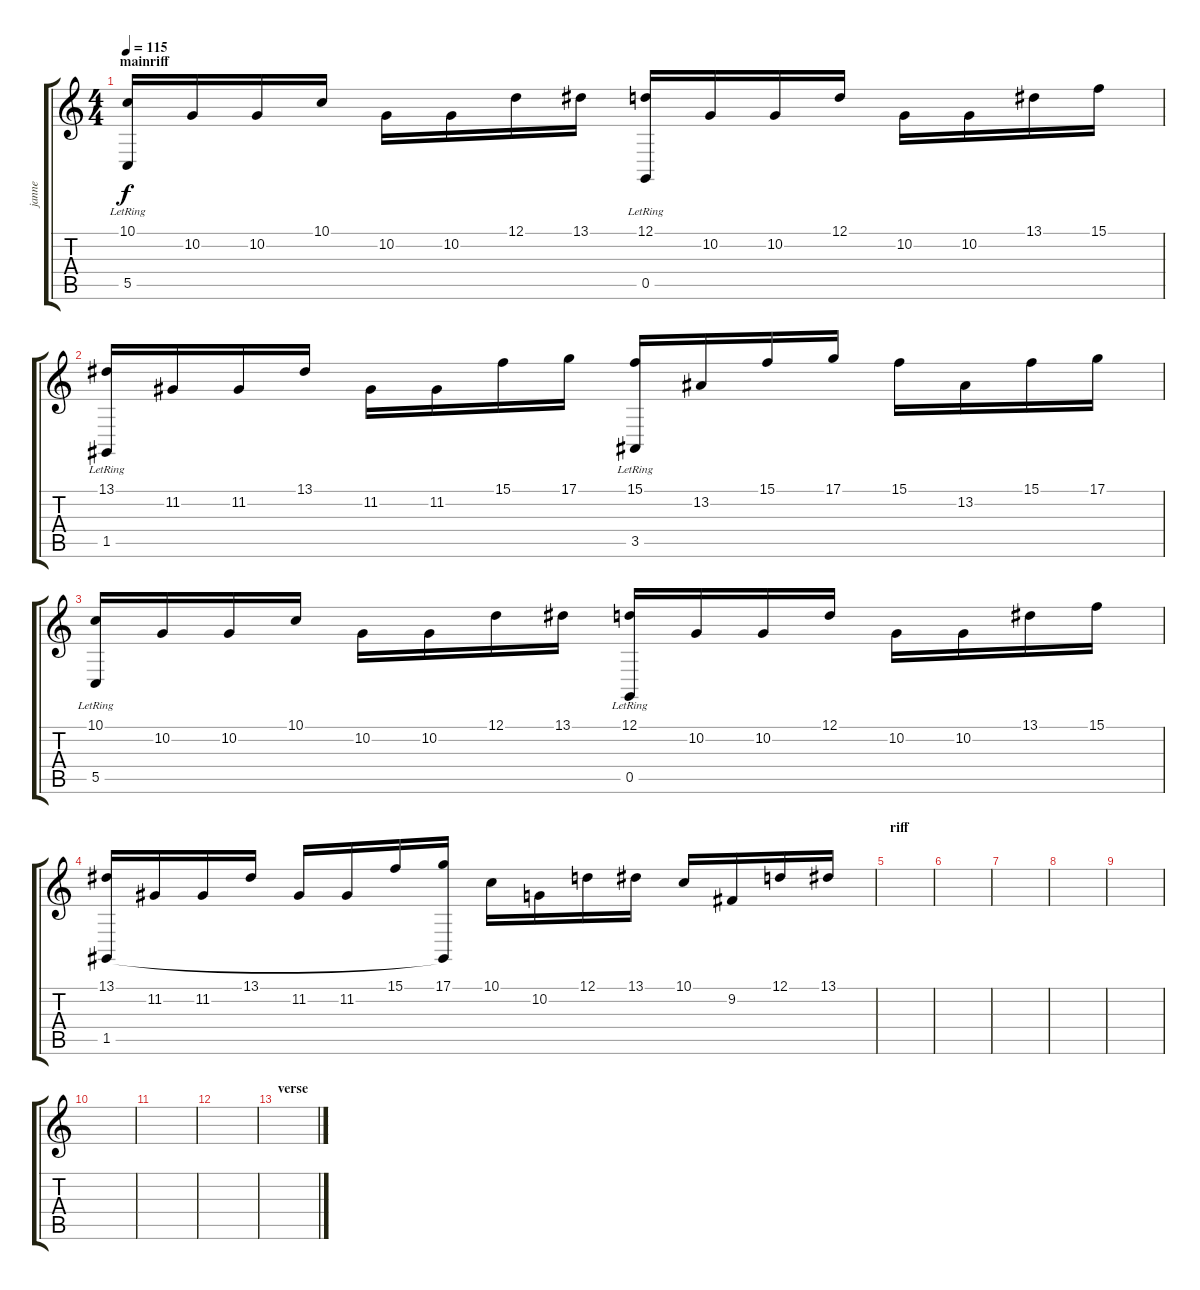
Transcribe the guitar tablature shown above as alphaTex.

\track ("janne" "janne") {instrument pad1newage}
\staff {score tabs}
\tuning (D4 A3 F3 C3 G2 C2) {hide}
\ts (4 4)
\section ("" "mainriff")
\tempo 115
\clef g2
\ks c
(10.1 5.5{lr}).16{dy f instrument pad1newage} 10.2.16 10.2.16 10.1.16 10.2.16 10.2.16 12.1.16 13.1.16 (12.1 0.5{lr}).16 10.2.16 10.2.16 12.1.16 10.2.16 10.2.16 13.1.16 15.1.16 |
(13.1 1.5{lr}).16{instrument pad1newage} 11.2.16 11.2.16 13.1.16 11.2.16 11.2.16 15.1.16 17.1.16 (15.1 3.5{lr}).16 13.2.16 15.1.16 17.1.16 15.1.16 13.2.16 15.1.16 17.1.16 |
(10.1 5.5{lr}).16{instrument pad1newage} 10.2.16 10.2.16 10.1.16 10.2.16 10.2.16 12.1.16 13.1.16 (12.1 0.5{lr}).16 10.2.16 10.2.16 12.1.16 10.2.16 10.2.16 13.1.16 15.1.16 |
(13.1 1.5).16{instrument pad1newage} 11.2.16 11.2.16 13.1.16 11.2.16 11.2.16 15.1.16 (17.1 1.5{t}).16 10.1.16 10.2.16 12.1.16 13.1.16 10.1.16 9.2.16 12.1.16 13.1.16 |
\section ("" "riff")
|
|
|
|
|
|
|
|
\section ("" "verse")
